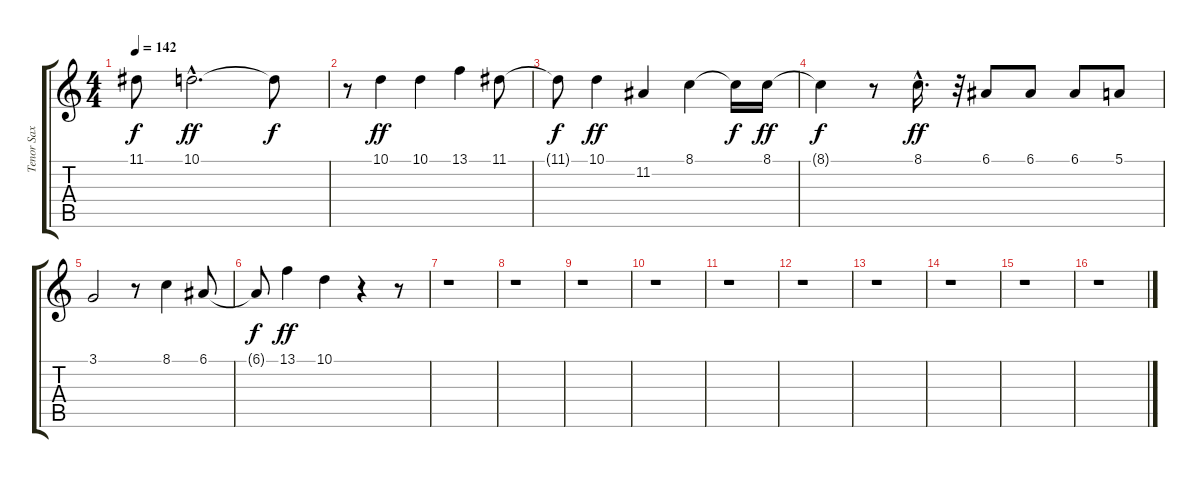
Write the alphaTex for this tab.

\track ("Tenor Sax" "Tenor Sax") {instrument tenorsax}
\staff {score tabs}
\tuning (E4 B3 G3 D3 A2 E2) {hide}
\ts (4 4)
\tempo 142
\clef g2
\ks c
11.1{t}.8{dy f} 10.1{hac}.2{d dy ff} 10.1{t}.8{dy f} |
r.8 10.1.4{dy ff} 10.1.4 13.1.4 11.1.8 |
11.1{t}.8{dy f} 10.1.4{dy ff} 11.2.4 8.1.4 8.1{t}.16{dy f} 8.1.16{dy ff} |
8.1{t}.4{dy f} r.8 8.1{hac}.16{d dy ff} r.32 6.1.8 6.1.8 6.1.8 5.1.8 |
3.1.2 r.8 8.1.4 6.1.8 |
6.1{t}.8{dy f} 13.1.4{dy ff} 10.1.4 r.4 r.8 |
r.1 |
r.1 |
r.1 |
r.1 |
r.1 |
r.1 |
r.1 |
r.1 |
r.1 |
r.1
